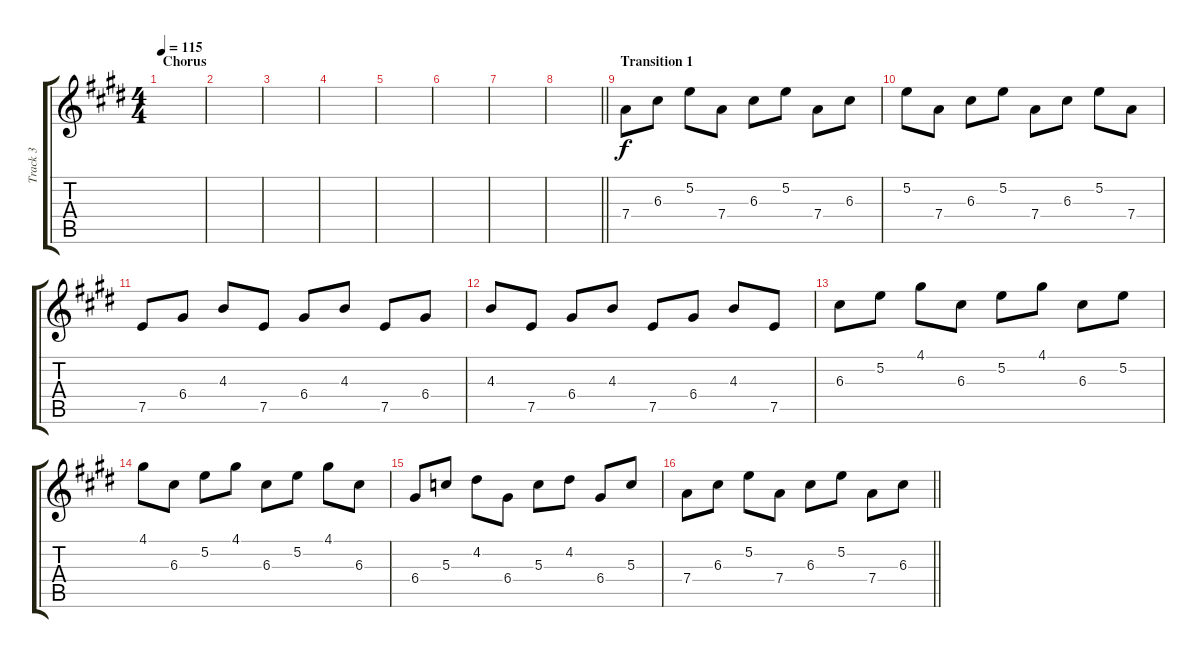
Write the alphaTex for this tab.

\track ("Track 3" "Track 3") {instrument overdrivenguitar}
\staff {score tabs}
\tuning (E4 B3 G3 D3 A2 E2) {hide}
\ts (4 4)
\section ("" "Chorus")
\tempo 115
\clef g2
\ks e
|
|
|
|
|
|
|
\barLineRight lightlight
|
\section ("" "Transition 1")
7.4.8 6.3.8 5.2.8 7.4.8 6.3.8 5.2.8 7.4.8 6.3.8 |
5.2.8 7.4.8 6.3.8 5.2.8 7.4.8 6.3.8 5.2.8 7.4.8 |
7.5.8 6.4.8 4.3.8 7.5.8 6.4.8 4.3.8 7.5.8 6.4.8 |
4.3.8 7.5.8 6.4.8 4.3.8 7.5.8 6.4.8 4.3.8 7.5.8 |
6.3.8 5.2.8 4.1.8 6.3.8 5.2.8 4.1.8 6.3.8 5.2.8 |
4.1.8 6.3.8 5.2.8 4.1.8 6.3.8 5.2.8 4.1.8 6.3.8 |
6.4.8 5.3.8 4.2.8 6.4.8 5.3.8 4.2.8 6.4.8 5.3.8 |
\barLineRight lightlight
7.4.8 6.3.8 5.2.8 7.4.8 6.3.8 5.2.8 7.4.8 6.3.8
